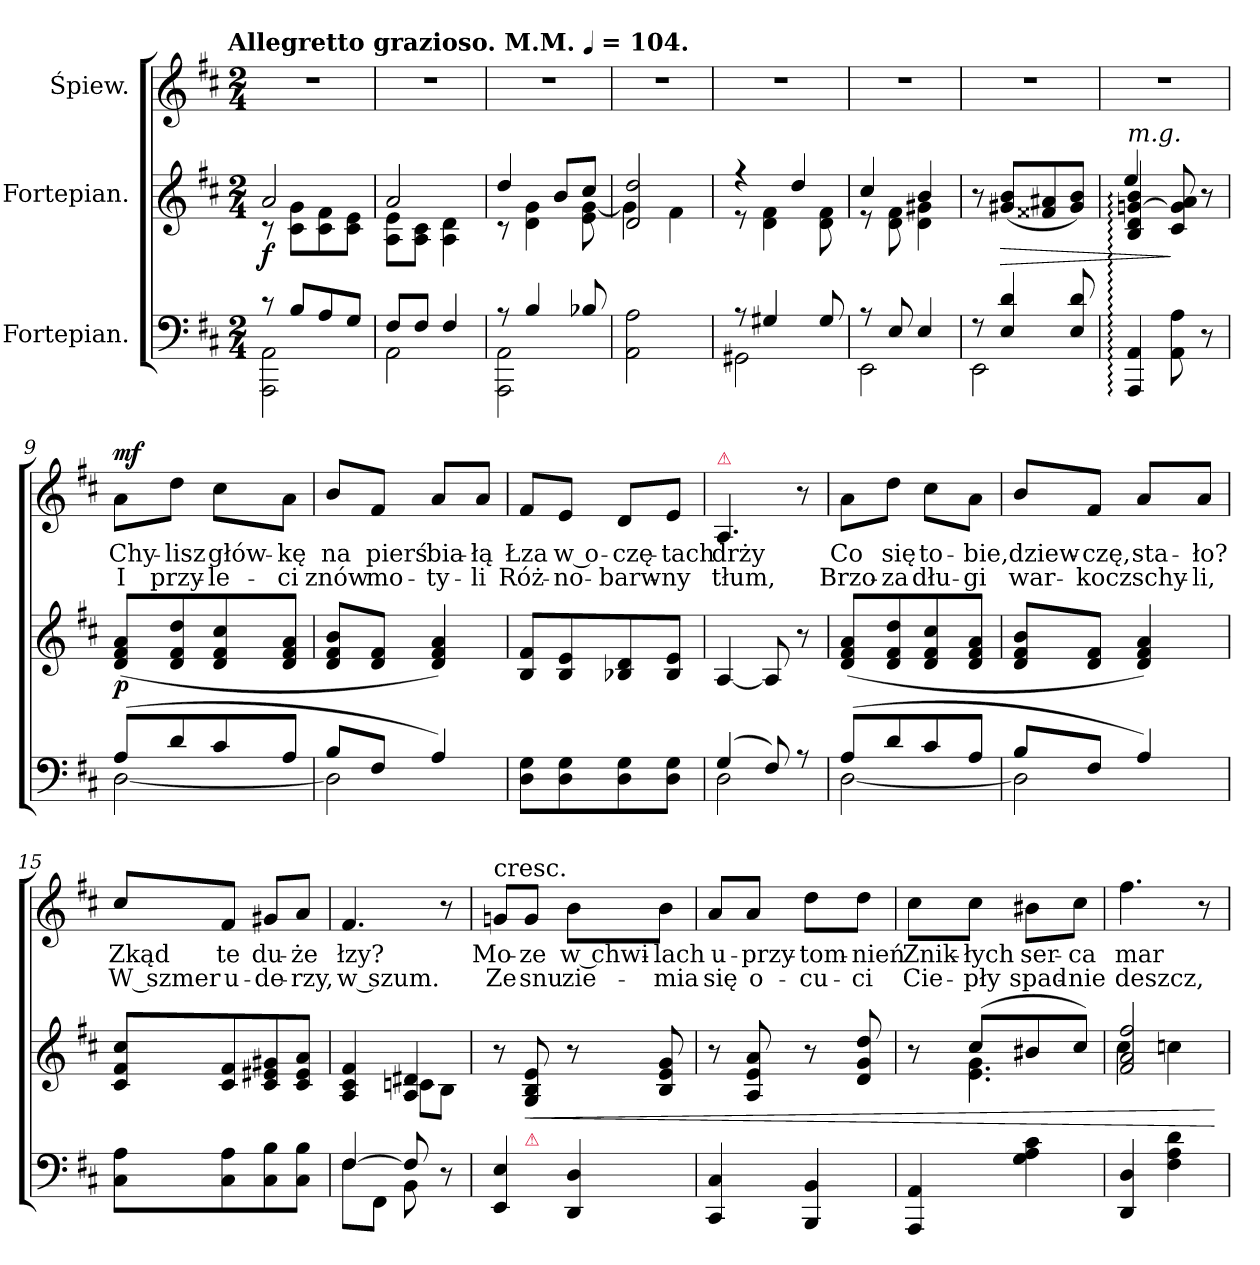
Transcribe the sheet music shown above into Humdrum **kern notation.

**kern	**kern	**dynam	**kern	**text	**text	**dynam
*part3	*part2	*part2	*part1	*part1	*part1	*part1
*staff3	*staff2	*staff2	*staff1	*staff1	*staff1	*staff1
*I"Fortepian.	*I"Fortepian.	*	*I"Śpiew.	*	*	*
*clefF4	*clefG2	*	*clefG2	*	*	*
*k[f#c#]	*k[f#c#]	*	*k[f#c#]	*	*	*
*D:	*D:	*	*D:	*	*	*
!!LO:TX:omd:t=Allegretto grazioso. M.M. [quarter] = 104.
*M2/4	*M2/4	*	*M2/4	*	*	*
*MM104	*MM104	*	*MM104	*	*	*
=1	=1	=1	=1	=1	=1	=1
*^	*^	*	*	*	*	*
8r	2AAA\ 2AA\	2a/	8r	f	2r	.	.	.
8B/L	.	.	8c#\ 8g\L	.	.	.	.	.
8A/	.	.	8c#\ 8f#\	.	.	.	.	.
8G/J	.	.	8c#\ 8e\J	.	.	.	.	.
=2	=2	=2	=2	=2	=2	=2	=2	=2
8F#/L	2AA\	2a/	8A\ 8e\L	.	2r	.	.	.
8F#/J	.	.	8A\ 8c#\J	.	.	.	.	.
4F#/	.	.	4A\ 4d\	.	.	.	.	.
=3	=3	=3	=3	=3	=3	=3	=3	=3
8r	2AAA\ 2AA\	4dd/	8r	.	2r	.	.	.
4B/	.	.	4d\ 4g\	.	.	.	.	.
.	.	8b/L	.	.	.	.	.	.
8B-X/	.	8cc#/J	8e\ [8g\	.	.	.	.	.
*v	*v	*	*	*	*	*	*	*
=4	=4	=4	=4	=4	=4	=4	=4
2AA\ 2A\	2d/ 2dd/	4g\]	.	2r	.	.	.
.	.	4f#\	.	.	.	.	.
=5	=5	=5	=5	=5	=5	=5	=5
*^	*	*	*	*	*	*	*
8r	2GG#X\	4r	8r	.	2r	.	.	.
4G#X/	.	.	4d\ 4f#\	.	.	.	.	.
.	.	4dd/	.	.	.	.	.	.
8G#/	.	.	8d\ 8f#\	.	.	.	.	.
=6	=6	=6	=6	=6	=6	=6	=6	=6
8r	2EE\	4cc#/	8r	.	2r	.	.	.
8E/	.	.	8d\ 8f#\	.	.	.	.	.
4E/	.	4b/	4d\ 4g#X\	.	.	.	.	.
*	*	*v	*v	*	*	*	*	*
=7	=7	=7	=7	=7	=7	=7	=7
8r	2EE\	8r	.	2r	.	.	.
!	!	!	!LO:HP:b	!	!	!	!
4E/ 4d/	.	(8g#X/ 8b/L	>	.	.	.	.
.	.	8f##X/ 8a#X/	.	.	.	.	.
8E/ 8d/	.	8g#/ 8b/J)	.	.	.	.	.
*v	*v	*	*	*	*	*	*
=8	=8	=8	=8	=8	=8	=8
*	*^	*	*	*	*	*
!	!LO:TX:a:i:t=m.g.	!	!	!	!	!	!
4AAA::/ 4AA::/	4B::/ 4d::/ [4gn::/ 4b::/	4ee/	.	2r	.	.	.
8AA\ 8A\	8c#/ 8g]/ 8a/	4ryy	]	.	.	.	.
8r	8r	.	.	.	.	.	.
*	*v	*v	*	*	*	*	*
=9	=9	=9	=9	=9	=9	=9
*^	*	*	*	*	*	*
!	!	!	!	!	!	!	!LO:DY:a
(8A/L	[2D\	(>8d/ 8f#/ 8a/L	p	8a\L	Chy-	I	mf
8d/	.	8d/ 8f#/ 8dd/	.	8dd\J	-lisz	przy-	.
8c#/	.	8d/ 8f#/ 8cc#/	.	8cc#\L	głów-	-le-	.
8A/J	.	8d/ 8f#/ 8a/J	.	8a\J	-kę	-ci	.
=10	=10	=10	=10	=10	=10	=10	=10
8B/L	2D\]	8d/ 8f#/ 8b/L	.	8b/L	na	znów	.
8F#/J	.	8d/ 8f#/J	.	8f#/J	pierś	mo-	.
4A/)	.	4d/ 4f#/ 4a/)	.	8a/L	bia-	-ty-	.
.	.	.	.	8a/J	-łą	-li	.
*v	*v	*	*	*	*	*	*
=11	=11	=11	=11	=11	=11	=11
8D\ 8G\L	8B/ 8f#/L	.	8f#/L	Łza	Róż-	.
8D\ 8G\	8B/ 8e/	.	8e/J	w o-	-no-	.
8D\ 8G\	8B-X/ 8d/	.	8d/L	-czę-	-barw-	.
8D\ 8G\J	8B-/ 8e/J	.	8e/J	-tach	-ny	.
=12	=12	=12	=12	=12	=12	=12
*^	*	*	*	*	*	*
!	!	!	!	!LO:TX:a:color=crimson:t=⚠	!	!	!
(4G/	2D\	[4A/	.	4.A/	drży	tłum,	.
8F#/)	.	8A/]	.	.	.	.	.
8r	.	8r	.	8r	.	.	.
=13	=13	=13	=13	=13	=13	=13	=13
(8A/L	[2D\	(>8d/ 8f#/ 8a/L	.	8a\L	Co	Brzo-	.
8d/	.	8d/ 8f#/ 8dd/	.	8dd\J	się	-za	.
8c#/	.	8d/ 8f#/ 8cc#/	.	8cc#\L	to-	dłu-	.
8A/J	.	8d/ 8f#/ 8a/J	.	8a\J	-bie,	-gi	.
=14	=14	=14	=14	=14	=14	=14	=14
8B/L	2D\]	8d/ 8f#/ 8b/L	.	8b/L	dziew-	war-	.
8F#/J	.	8d/ 8f#/J	.	8f#/J	-czę,	-kocz	.
4A/)	.	4d/ 4f#/ 4a/)	.	8a/L	sta-	schy-	.
.	.	.	.	8a/J	-ło?	-li,	.
*v	*v	*	*	*	*	*	*
=15	=15	=15	=15	=15	=15	=15
8C#\ 8A\L	8c#/ 8f#/ 8cc#/L	.	8cc#/L	Zkąd	W szmer	.
8C#\ 8A\	8c#/ 8f#/	.	8f#/J	te	u-	.
8C#\ 8B\	8c#/ 8e#X/ 8g#X/	.	8g#X/L	du-	-de-	.
8C#\ 8B\J	8c#/ 8e#/ 8a/J	.	8a/J	-że	-rzy,	.
=16	=16	=16	=16	=16	=16	=16
*^	*^	*	*	*	*	*
[4F#/	8F#\L	4A/ 4c#/ 4f#/	4ryy	.	4.f#/	łzy?	w szum.	.
.	8FF#\J	.	.	.	.	.	.	.
8F#/]	8BB\	4A/ 4d#X/	8cn\L	.	.	.	.	.
8r	8ryy	.	8B\J	.	8r	.	.	.
=17	=17	=17	=17	=17	=17	=17	=17	=17
!	!	!	!	!	!LO:TX:a:t=cresc.	!	!	!
*v	*v	*	*	*	*	*	*	*
*	*v	*v	*	*	*	*	*
4EE/ 4E/	8r	.	8gn/L	Mo-	Ze	.
!	!LO:TX:b:color=crimson:t=⚠	!	!	!	!	!
!	!	!LO:HP:b	!	!	!	!
.	8G/ 8B/ 8e/	<	8g/J	-ze	snu	.
4DD/ 4D/	8r	.	8b\L	w chwi-	zie-	.
.	8B/ 8e/ 8g/	.	8b\J	-lach	-mia	.
=18	=18	=18	=18	=18	=18	=18
4CC#/ 4C#/	8r	.	8a/L	u-	się	.
.	8A/ 8e/ 8a/	.	8a/J	-przy-	o-	.
4BBB/ 4BB/	8r	.	8dd\L	-tom-	-cu-	.
.	8d/ 8g/ 8dd/	.	8dd\J	-nień	-ci	.
=19	=19	=19	=19	=19	=19	=19
*	*^	*	*	*	*	*
4AAA/ 4AA/	8r	8ryy	.	8cc#\L	Znik-	Cie-	.
.	(8cc#/L	4.e\ 4.g\	.	8cc#\J	-łych	-pły	.
4G\ 4A\ 4c#\	8b#X/	.	.	8b#X\L	ser-	spad-	.
.	8cc#/J)	.	.	8cc#\J	-ca	-nie	.
=20	=20	=20	=20	=20	=20	=20	=20
4DD/ 4D/	2f#/ 2a/ 2ff#/	4cc#\	.	4.ff#\	mar	deszcz,	.
4F#\ 4A\ 4d\	.	4ccn\	.	.	.	.	.
.	.	.	.	8r	.	.	.
*	*v	*v	*	*	*	*	*
.	.	[	.	.	.	.
=	=	=	=	=	=	=
*-	*-	*-	*-	*-	*-	*-
